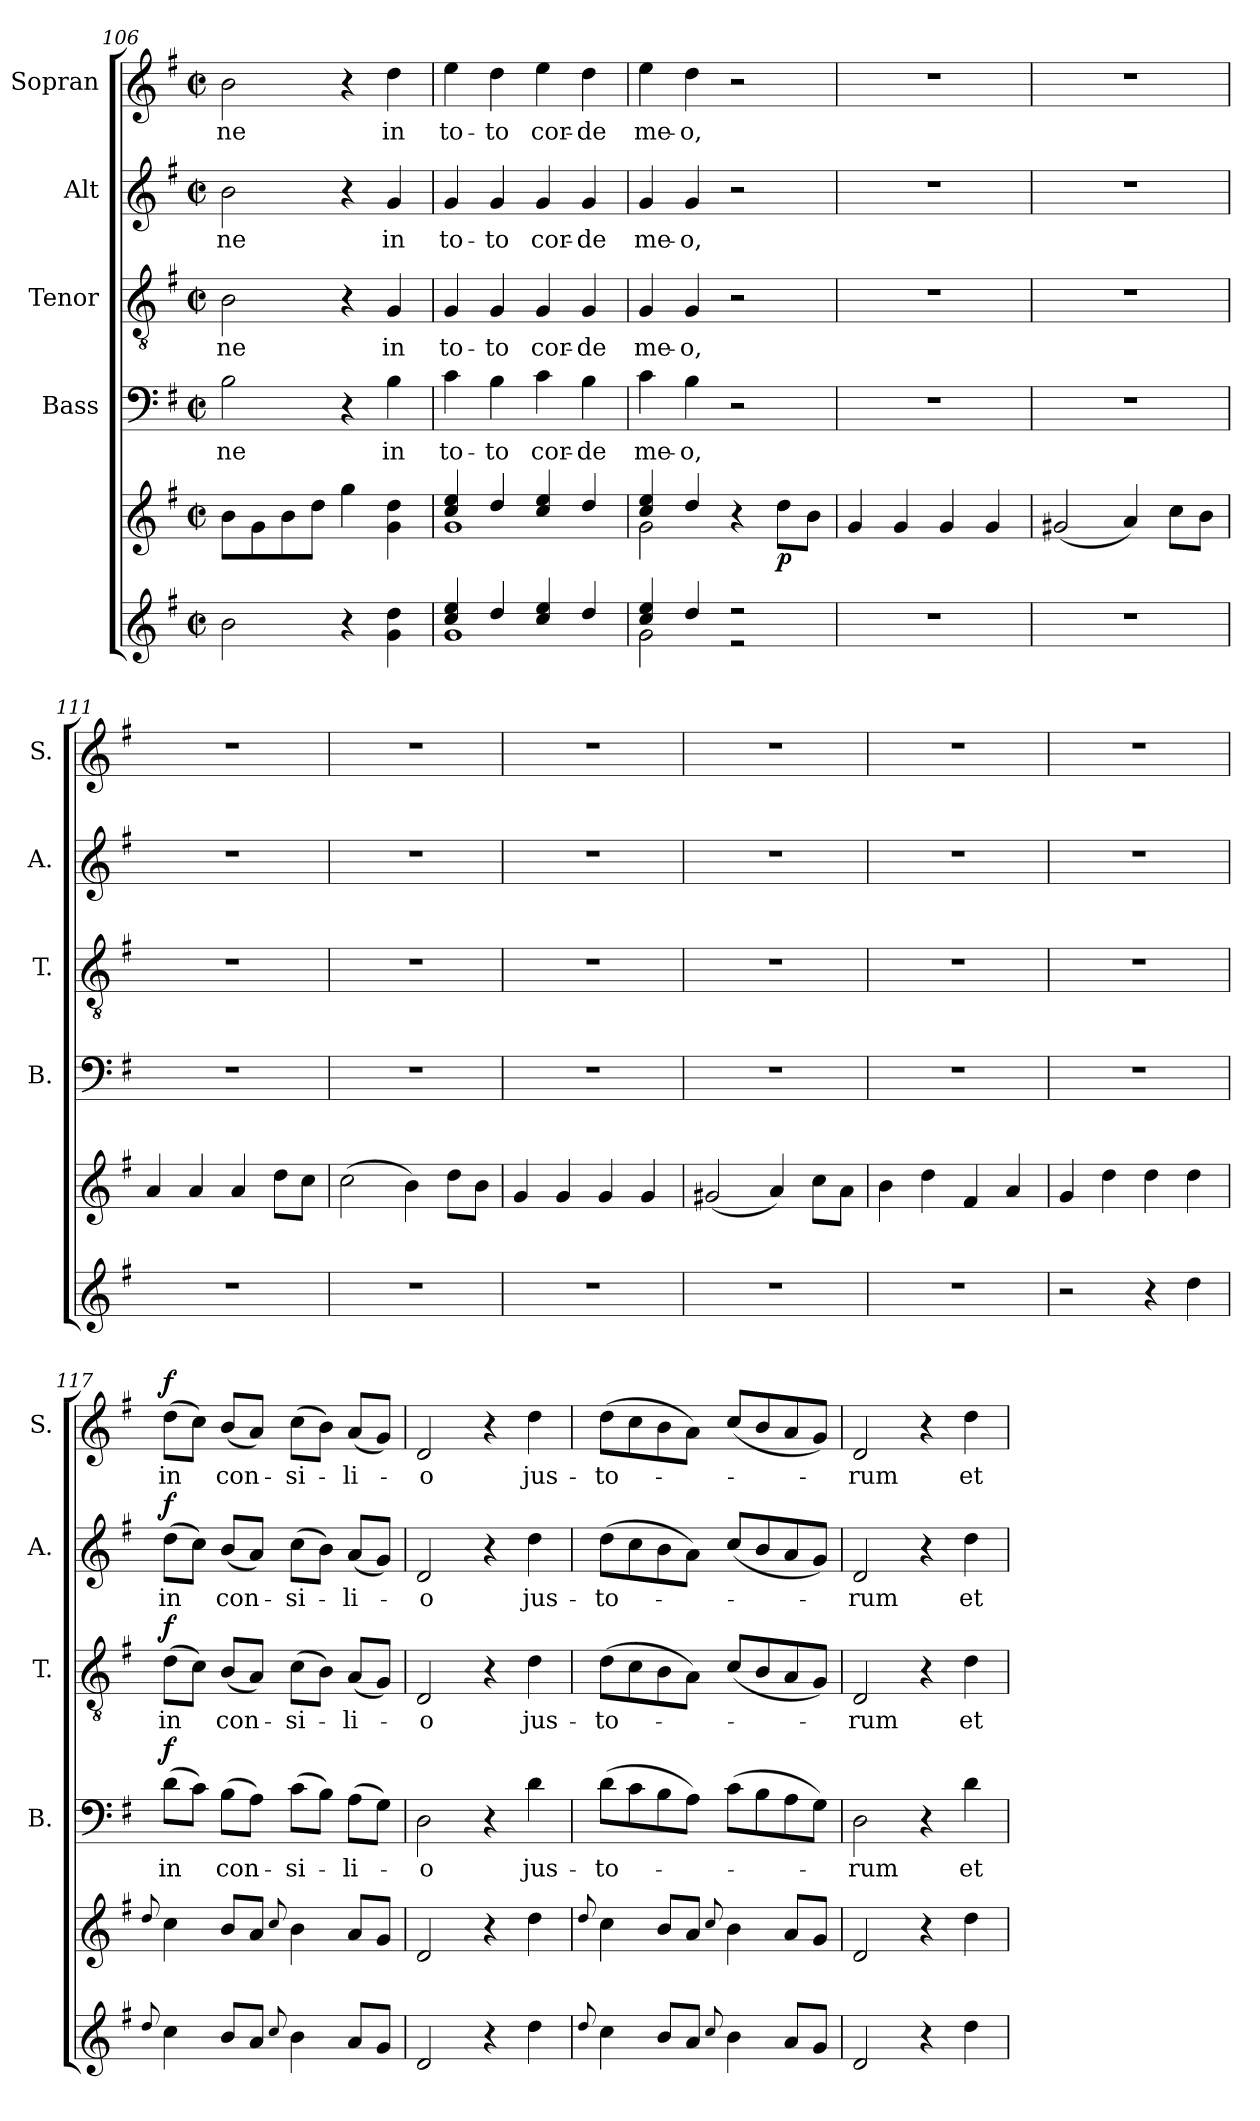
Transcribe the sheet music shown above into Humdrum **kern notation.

**kern	**kern	**dynam	**kern	**text	**dynam	**kern	**text	**dynam	**kern	**text	**dynam	**kern	**text	**dynam
*part6	*part5	*part5	*part4	*part4	*part4	*part3	*part3	*part3	*part2	*part2	*part2	*part1	*part1	*part1
*staff6	*staff5	*staff5	*staff4	*staff4	*staff4	*staff3	*staff3	*staff3	*staff2	*staff2	*staff2	*staff1	*staff1	*staff1
*	*	*	*I"Bass	*	*	*I"Tenor	*	*	*I"Alt	*	*	*I"Sopran	*	*
*	*	*	*I'B.	*	*	*I'T.	*	*	*I'A.	*	*	*I'S.	*	*
*clefG2	*clefG2	*	*clefF4	*	*	*clefGv2	*	*	*clefG2	*	*	*clefG2	*	*
*k[f#]	*k[f#]	*	*k[f#]	*	*	*k[f#]	*	*	*k[f#]	*	*	*k[f#]	*	*
*G:	*G:	*	*G:	*	*	*G:	*	*	*G:	*	*	*G:	*	*
*M2/2	*M2/2	*	*M2/2	*	*	*M2/2	*	*	*M2/2	*	*	*M2/2	*	*
*met(c|)	*met(c|)	*	*met(c|)	*	*	*met(c|)	*	*	*met(c|)	*	*	*met(c|)	*	*
=106	=106	=106	=106	=106	=106	=106	=106	=106	=106	=106	=106	=106	=106	=106
!	!	!	!	!LO:LY:b	!	!	!LO:LY:b	!	!	!LO:LY:b	!	!	!LO:LY:b	!
2b\	8b\L	.	2B\	-ne	.	2B\	-ne	.	2b\	-ne	.	2b\	-ne	.
.	8g\	.	.	.	.	.	.	.	.	.	.	.	.	.
.	8b\	.	.	.	.	.	.	.	.	.	.	.	.	.
.	8dd\J	.	.	.	.	.	.	.	.	.	.	.	.	.
4r	4gg\	.	4r	.	.	4r	.	.	4r	.	.	4r	.	.
!	!	!	!	!LO:LY:b	!	!	!LO:LY:b	!	!	!LO:LY:b	!	!	!LO:LY:b	!
4g\ 4dd\	4g\ 4dd\	.	4B\	in	.	4G/	in	.	4g/	in	.	4dd\	in	.
=107	=107	=107	=107	=107	=107	=107	=107	=107	=107	=107	=107	=107	=107	=107
*^	*^	*	*	*	*	*	*	*	*	*	*	*	*	*
!	!	!	!	!	!	!LO:LY:b	!	!	!LO:LY:b	!	!	!LO:LY:b	!	!	!LO:LY:b	!
4cc/ 4ee/	1g	4cc/ 4ee/	1g	.	4c\	to-	.	4G/	to-	.	4g/	to-	.	4ee\	to-	.
!	!	!	!	!	!	!LO:LY:b	!	!	!LO:LY:b	!	!	!LO:LY:b	!	!	!LO:LY:b	!
4dd/	.	4dd/	.	.	4B\	-to	.	4G/	-to	.	4g/	-to	.	4dd\	-to	.
!	!	!	!	!	!	!LO:LY:b	!	!	!LO:LY:b	!	!	!LO:LY:b	!	!	!LO:LY:b	!
4cc/ 4ee/	.	4cc/ 4ee/	.	.	4c\	cor-	.	4G/	cor-	.	4g/	cor-	.	4ee\	cor-	.
!	!	!	!	!	!	!LO:LY:b	!	!	!LO:LY:b	!	!	!LO:LY:b	!	!	!LO:LY:b	!
4dd/	.	4dd/	.	.	4B\	-de	.	4G/	-de	.	4g/	-de	.	4dd\	-de	.
!!LO:LB:g=z
=108	=108	=108	=108	=108	=108	=108	=108	=108	=108	=108	=108	=108	=108	=108	=108	=108
!	!	!	!	!	!	!LO:LY:b	!	!	!LO:LY:b	!	!	!LO:LY:b	!	!	!LO:LY:b	!
4cc/ 4ee/	2g\	4cc/ 4ee/	2g\	.	4c\	me-	.	4G/	me-	.	4g/	me-	.	4ee\	me-	.
!	!	!	!	!	!	!LO:LY:b	!	!	!LO:LY:b	!	!	!LO:LY:b	!	!	!LO:LY:b	!
4dd/	.	4dd/	.	.	4B\	-o,	.	4G/	-o,	.	4g/	-o,	.	4dd\	-o,	.
2r	2r	4r	2ryy	.	2r	.	.	2r	.	.	2r	.	.	2r	.	.
!	!	!	!	!LO:DY:b	!	!	!	!	!	!	!	!	!	!	!	!
.	.	8dd\L	.	p	.	.	.	.	.	.	.	.	.	.	.	.
.	.	8b\J	.	.	.	.	.	.	.	.	.	.	.	.	.	.
*v	*v	*	*	*	*	*	*	*	*	*	*	*	*	*	*	*
*	*v	*v	*	*	*	*	*	*	*	*	*	*	*	*	*
=109	=109	=109	=109	=109	=109	=109	=109	=109	=109	=109	=109	=109	=109	=109
1r	4g/	.	1r	.	.	1r	.	.	1r	.	.	1r	.	.
.	4g/	.	.	.	.	.	.	.	.	.	.	.	.	.
.	4g/	.	.	.	.	.	.	.	.	.	.	.	.	.
.	4g/	.	.	.	.	.	.	.	.	.	.	.	.	.
=110	=110	=110	=110	=110	=110	=110	=110	=110	=110	=110	=110	=110	=110	=110
1r	(<2g#X/	.	1r	.	.	1r	.	.	1r	.	.	1r	.	.
.	4a/)	.	.	.	.	.	.	.	.	.	.	.	.	.
.	8cc\L	.	.	.	.	.	.	.	.	.	.	.	.	.
.	8b\J	.	.	.	.	.	.	.	.	.	.	.	.	.
=111	=111	=111	=111	=111	=111	=111	=111	=111	=111	=111	=111	=111	=111	=111
1r	4a/	.	1r	.	.	1r	.	.	1r	.	.	1r	.	.
.	4a/	.	.	.	.	.	.	.	.	.	.	.	.	.
.	4a/	.	.	.	.	.	.	.	.	.	.	.	.	.
.	8dd\L	.	.	.	.	.	.	.	.	.	.	.	.	.
.	8cc\J	.	.	.	.	.	.	.	.	.	.	.	.	.
=112	=112	=112	=112	=112	=112	=112	=112	=112	=112	=112	=112	=112	=112	=112
1r	(>2cc\	.	1r	.	.	1r	.	.	1r	.	.	1r	.	.
.	4b\)	.	.	.	.	.	.	.	.	.	.	.	.	.
.	8dd\L	.	.	.	.	.	.	.	.	.	.	.	.	.
.	8b\J	.	.	.	.	.	.	.	.	.	.	.	.	.
=113	=113	=113	=113	=113	=113	=113	=113	=113	=113	=113	=113	=113	=113	=113
1r	4g/	.	1r	.	.	1r	.	.	1r	.	.	1r	.	.
.	4g/	.	.	.	.	.	.	.	.	.	.	.	.	.
.	4g/	.	.	.	.	.	.	.	.	.	.	.	.	.
.	4g/	.	.	.	.	.	.	.	.	.	.	.	.	.
!!LO:PB:g=z
=114	=114	=114	=114	=114	=114	=114	=114	=114	=114	=114	=114	=114	=114	=114
1r	(<2g#X/	.	1r	.	.	1r	.	.	1r	.	.	1r	.	.
.	4a/)	.	.	.	.	.	.	.	.	.	.	.	.	.
.	8cc\L	.	.	.	.	.	.	.	.	.	.	.	.	.
.	8a\J	.	.	.	.	.	.	.	.	.	.	.	.	.
=115	=115	=115	=115	=115	=115	=115	=115	=115	=115	=115	=115	=115	=115	=115
1r	4b\	.	1r	.	.	1r	.	.	1r	.	.	1r	.	.
.	4dd\	.	.	.	.	.	.	.	.	.	.	.	.	.
.	4f#/	.	.	.	.	.	.	.	.	.	.	.	.	.
.	4a/	.	.	.	.	.	.	.	.	.	.	.	.	.
=116	=116	=116	=116	=116	=116	=116	=116	=116	=116	=116	=116	=116	=116	=116
2r	4g/	.	1r	.	.	1r	.	.	1r	.	.	1r	.	.
.	4dd\	.	.	.	.	.	.	.	.	.	.	.	.	.
4r	4dd\	.	.	.	.	.	.	.	.	.	.	.	.	.
4dd\	4dd\	.	.	.	.	.	.	.	.	.	.	.	.	.
=117	=117	=117	=117	=117	=117	=117	=117	=117	=117	=117	=117	=117	=117	=117
8qqdd/	8qqdd/	.	.	.	.	.	.	.	.	.	.	.	.	.
!	!	!	!	!LO:LY:b	!LO:DY:a	!	!LO:LY:b	!LO:DY:a	!	!LO:LY:b	!LO:DY:a	!	!LO:LY:b	!LO:DY:a
4cc\	4cc\	.	(>8d\L	in	f	(>8d\L	in	f	(>8dd\L	in	f	(>8dd\L	in	f
.	.	.	8c\J)	.	.	8c\J)	.	.	8cc\J)	.	.	8cc\J)	.	.
!	!	!	!	!LO:LY:b	!	!	!LO:LY:b	!	!	!LO:LY:b	!	!	!LO:LY:b	!
8b/L	8b/L	.	(>8B\L	con-	.	(<8B/L	con-	.	(<8b/L	con-	.	(<8b/L	con-	.
8a/J	8a/J	.	8A\J)	.	.	8A/J)	.	.	8a/J)	.	.	8a/J)	.	.
8qqcc/	8qqcc/	.	.	.	.	.	.	.	.	.	.	.	.	.
!	!	!	!	!LO:LY:b	!	!	!LO:LY:b	!	!	!LO:LY:b	!	!	!LO:LY:b	!
4b\	4b\	.	(>8c\L	-si-	.	(>8c\L	-si-	.	(>8cc\L	-si-	.	(>8cc\L	-si-	.
.	.	.	8B\J)	.	.	8B\J)	.	.	8b\J)	.	.	8b\J)	.	.
!	!	!	!	!LO:LY:b	!	!	!LO:LY:b	!	!	!LO:LY:b	!	!	!LO:LY:b	!
8a/L	8a/L	.	(>8A\L	-li-	.	(<8A/L	-li-	.	(<8a/L	-li-	.	(<8a/L	-li-	.
8g/J	8g/J	.	8G\J)	.	.	8G/J)	.	.	8g/J)	.	.	8g/J)	.	.
=118	=118	=118	=118	=118	=118	=118	=118	=118	=118	=118	=118	=118	=118	=118
!	!	!	!	!LO:LY:b	!	!	!LO:LY:b	!	!	!LO:LY:b	!	!	!LO:LY:b	!
2d/	2d/	.	2D\	-o	.	2D/	-o	.	2d/	-o	.	2d/	-o	.
4r	4r	.	4r	.	.	4r	.	.	4r	.	.	4r	.	.
!	!	!	!	!LO:LY:b	!	!	!LO:LY:b	!	!	!LO:LY:b	!	!	!LO:LY:b	!
4dd\	4dd\	.	4d\	jus-	.	4d\	jus-	.	4dd\	jus-	.	4dd\	jus-	.
!!LO:LB:g=z
=119	=119	=119	=119	=119	=119	=119	=119	=119	=119	=119	=119	=119	=119	=119
8qqdd/	8qqdd/	.	.	.	.	.	.	.	.	.	.	.	.	.
!	!	!	!	!LO:LY:b	!	!	!LO:LY:b	!	!	!LO:LY:b	!	!	!LO:LY:b	!
4cc\	4cc\	.	(>8d\L	-to-	.	(>8d\L	-to-	.	(>8dd\L	-to-	.	(>8dd\L	-to-	.
.	.	.	8c\	.	.	8c\	.	.	8cc\	.	.	8cc\	.	.
8b/L	8b/L	.	8B\	.	.	8B\	.	.	8b\	.	.	8b\	.	.
8a/J	8a/J	.	8A\J)	.	.	8A\J)	.	.	8a\J)	.	.	8a\J)	.	.
8qqcc/	8qqcc/	.	.	.	.	.	.	.	.	.	.	.	.	.
4b\	4b\	.	(>8c\L	.	.	(<8c/L	.	.	(<8cc/L	.	.	(<8cc/L	.	.
.	.	.	8B\	.	.	8B/	.	.	8b/	.	.	8b/	.	.
8a/L	8a/L	.	8A\	.	.	8A/	.	.	8a/	.	.	8a/	.	.
8g/J	8g/J	.	8G\J)	.	.	8G/J)	.	.	8g/J)	.	.	8g/J)	.	.
=120	=120	=120	=120	=120	=120	=120	=120	=120	=120	=120	=120	=120	=120	=120
!	!	!	!	!LO:LY:b	!	!	!LO:LY:b	!	!	!LO:LY:b	!	!	!LO:LY:b	!
2d/	2d/	.	2D\	-rum	.	2D/	-rum	.	2d/	-rum	.	2d/	-rum	.
4r	4r	.	4r	.	.	4r	.	.	4r	.	.	4r	.	.
!	!	!	!	!LO:LY:b	!	!	!LO:LY:b	!	!	!LO:LY:b	!	!	!LO:LY:b	!
4dd\	4dd\	.	4d\	et	.	4d\	et	.	4dd\	et	.	4dd\	et	.
=	=	=	=	=	=	=	=	=	=	=	=	=	=	=
*-	*-	*-	*-	*-	*-	*-	*-	*-	*-	*-	*-	*-	*-	*-
